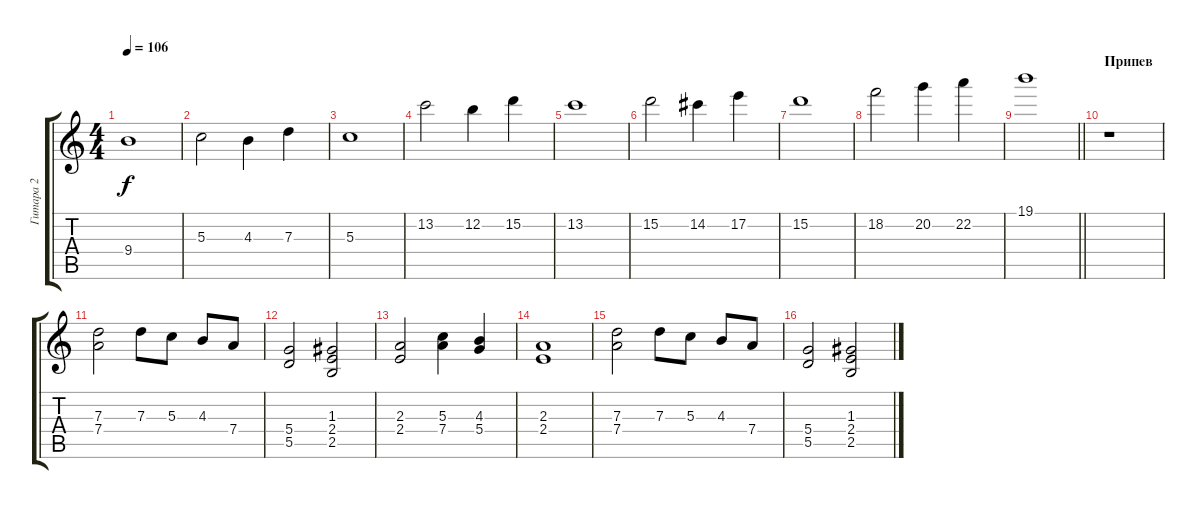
\track ("Гитара 2" "Гитара 2") {instrument distortionguitar}
\staff {score tabs}
\tuning (E4 B3 G3 D3 A2 E2) {hide}
\ts (4 4)
\tempo 106
\clef g2
\ks c
9.4.1{dy f} |
5.3.2 4.3.4 7.3.4 |
5.3.1 |
13.2.2 12.2.4 15.2.4 |
13.2.1 |
15.2.2 14.2.4 17.2.4 |
15.2.1 |
18.2.2 20.2.4 22.2.4 |
\barLineRight lightlight
19.1.1 |
\section ("" "Припев")
r.1 |
(7.3 7.4).2 7.3.8 5.3.8 4.3.8 7.4.8 |
(5.4 5.5).2 (1.3 2.4 2.5).2 |
(2.3 2.4).2 (5.3 7.4).4 (4.3 5.4).4 |
(2.3 2.4).1 |
(7.3 7.4).2 7.3.8 5.3.8 4.3.8 7.4.8 |
(5.4 5.5).2 (1.3 2.4 2.5).2
